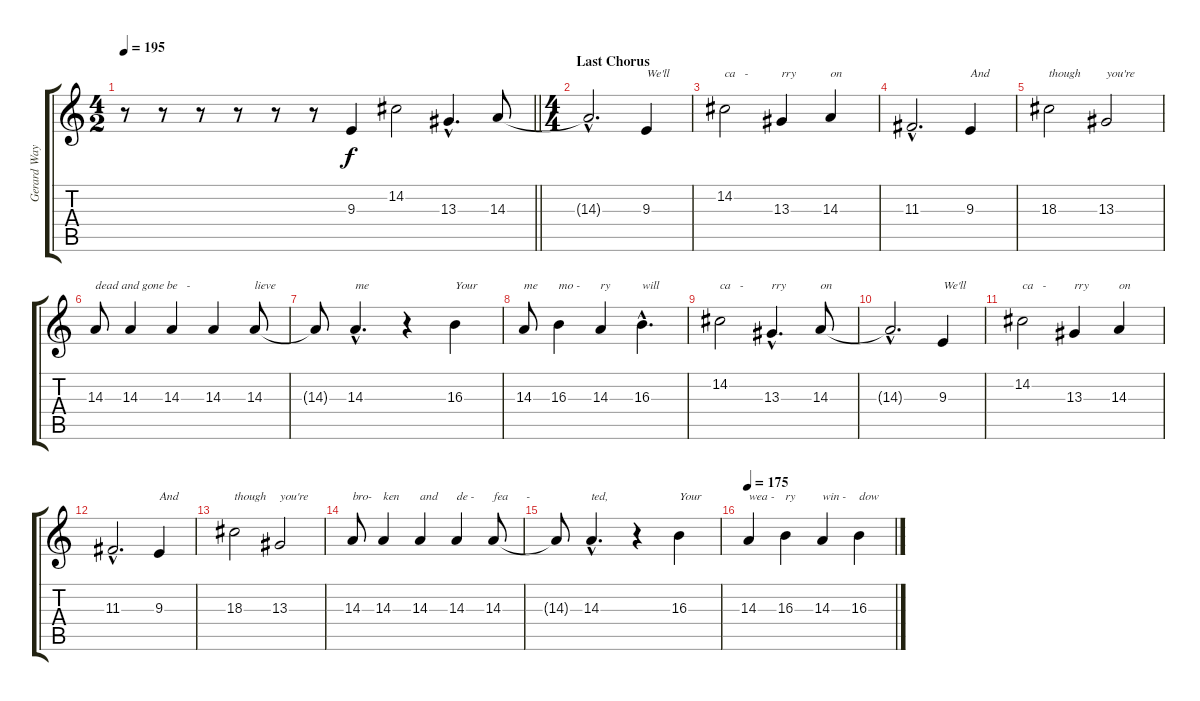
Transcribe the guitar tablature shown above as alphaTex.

\track ("Gerard Way (vocals)" "Gerard Way") {instrument oboe}
\staff {score tabs}
\tuning (E4 B3 G3 D3 A2 E2) {hide}
\ts (4 2)
\tempo 195
\clef g2
\barLineRight lightlight
\ks c
r.8{dy f} r.8 r.8 r.8 r.8 r.8 9.3.4 14.2.2 13.3{hac}.4{d} 14.3.8 |
\ts (4 4)
\section ("" "Last Chorus")
14.3{hac t}.2{d} 9.3.4{txt "We'll"} |
14.2.2{txt "ca   -"} 13.3.4{txt "rry"} 14.3.4{txt "on"} |
11.3{hac}.2{d} 9.3.4{txt "And"} |
18.3.2{txt "though"} 13.3.2{txt "you're"} |
14.3.8{txt "dead and gone be   -"} 14.3.4 14.3.4 14.3.4 14.3.8{txt "lieve"} |
14.3{t}.8 14.3{hac}.4{d txt "me"} r.4 16.3.4{txt "Your"} |
14.3.8{txt "me"} 16.3.4{txt "mo -"} 14.3.4{txt "ry"} 16.3{hac}.4{d txt "will"} |
14.2.2{txt "ca   -"} 13.3{hac}.4{d txt "rry"} 14.3.8{txt "on"} |
14.3{hac t}.2{d} 9.3.4{txt "We'll"} |
14.2.2{txt "ca   -"} 13.3.4{txt "rry"} 14.3.4{txt "on"} |
11.3{hac}.2{d} 9.3.4{txt "And"} |
18.3.2{txt "though"} 13.3.2{txt "you're"} |
14.3.8{txt "bro-"} 14.3.4{txt "ken"} 14.3.4{txt "and"} 14.3.4{txt "de -"} 14.3.8{txt "fea      -"} |
14.3{t}.8 14.3{hac}.4{d txt "ted,"} r.4 16.3.4{txt "Your"} |
\tempo 175
14.3.4{txt "wea -"} 16.3.4{txt "ry"} 14.3.4{txt "win -"} 16.3.4{txt "dow"}
